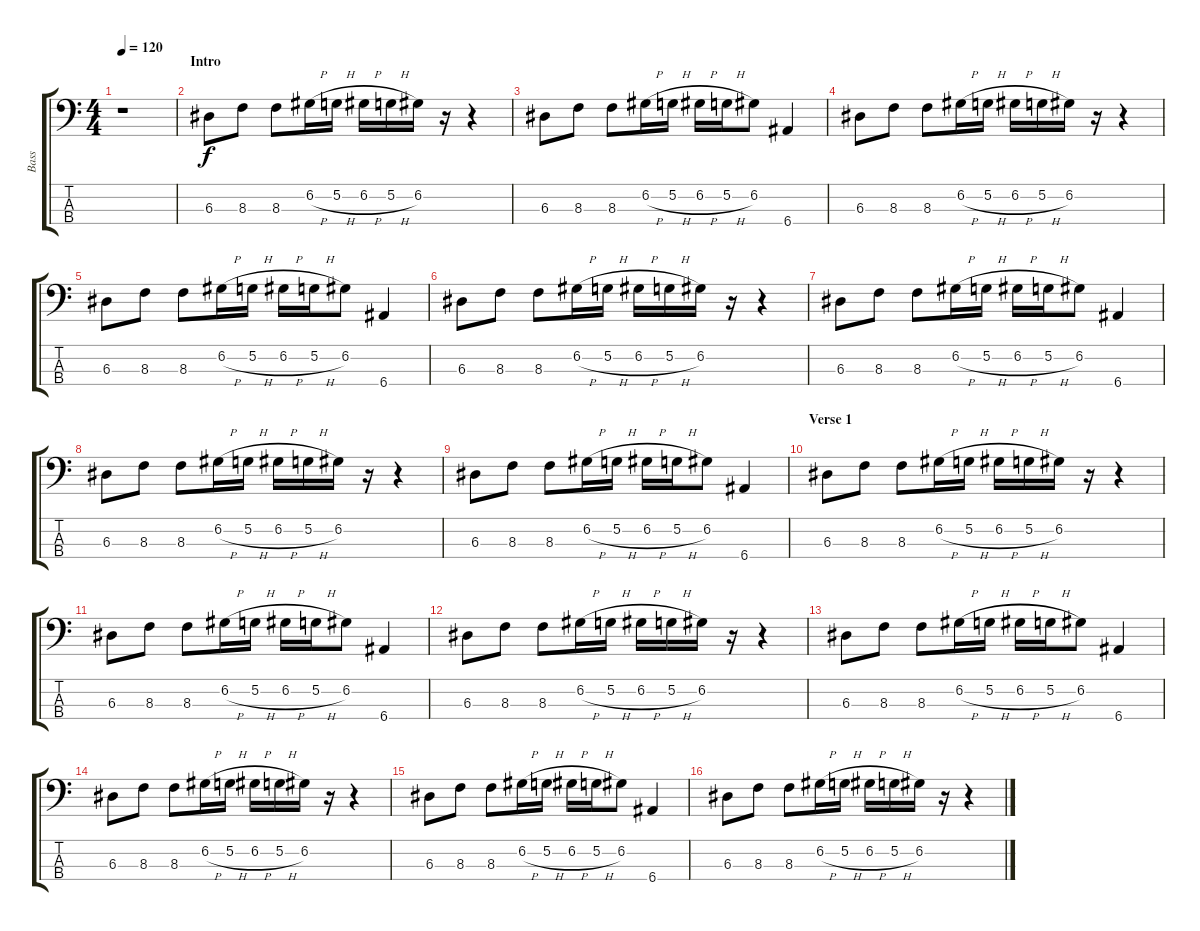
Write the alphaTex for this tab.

\track ("Bass" "Bass") {instrument electricbassfinger}
\staff {score tabs}
\tuning (G2 D2 A1 E1) {hide}
\ts (4 4)
\tempo 120
\clef f4
\ks c
r.1{dy f instrument electricbassfinger} |
\section ("" "Intro")
6.3.8 8.3.8 8.3.8 6.2{h}.16 5.2{h}.16 6.2{h}.16 5.2{h}.16 6.2.16 r.16 r.4 |
6.3.8 8.3.8 8.3.8 6.2{h}.16 5.2{h}.16 6.2{h}.16 5.2{h}.16 6.2.8 6.4.4 |
6.3.8 8.3.8 8.3.8 6.2{h}.16 5.2{h}.16 6.2{h}.16 5.2{h}.16 6.2.16 r.16 r.4 |
6.3.8 8.3.8 8.3.8 6.2{h}.16 5.2{h}.16 6.2{h}.16 5.2{h}.16 6.2.8 6.4.4 |
6.3.8 8.3.8 8.3.8 6.2{h}.16 5.2{h}.16 6.2{h}.16 5.2{h}.16 6.2.16 r.16 r.4 |
6.3.8 8.3.8 8.3.8 6.2{h}.16 5.2{h}.16 6.2{h}.16 5.2{h}.16 6.2.8 6.4.4 |
6.3.8 8.3.8 8.3.8 6.2{h}.16 5.2{h}.16 6.2{h}.16 5.2{h}.16 6.2.16 r.16 r.4 |
6.3.8 8.3.8 8.3.8 6.2{h}.16 5.2{h}.16 6.2{h}.16 5.2{h}.16 6.2.8 6.4.4 |
\section ("" "Verse 1")
6.3.8 8.3.8 8.3.8 6.2{h}.16 5.2{h}.16 6.2{h}.16 5.2{h}.16 6.2.16 r.16 r.4 |
6.3.8 8.3.8 8.3.8 6.2{h}.16 5.2{h}.16 6.2{h}.16 5.2{h}.16 6.2.8 6.4.4 |
6.3.8 8.3.8 8.3.8 6.2{h}.16 5.2{h}.16 6.2{h}.16 5.2{h}.16 6.2.16 r.16 r.4 |
6.3.8 8.3.8 8.3.8 6.2{h}.16 5.2{h}.16 6.2{h}.16 5.2{h}.16 6.2.8 6.4.4 |
6.3.8 8.3.8 8.3.8 6.2{h}.16 5.2{h}.16 6.2{h}.16 5.2{h}.16 6.2.16 r.16 r.4 |
6.3.8 8.3.8 8.3.8 6.2{h}.16 5.2{h}.16 6.2{h}.16 5.2{h}.16 6.2.8 6.4.4 |
6.3.8 8.3.8 8.3.8 6.2{h}.16 5.2{h}.16 6.2{h}.16 5.2{h}.16 6.2.16 r.16 r.4
